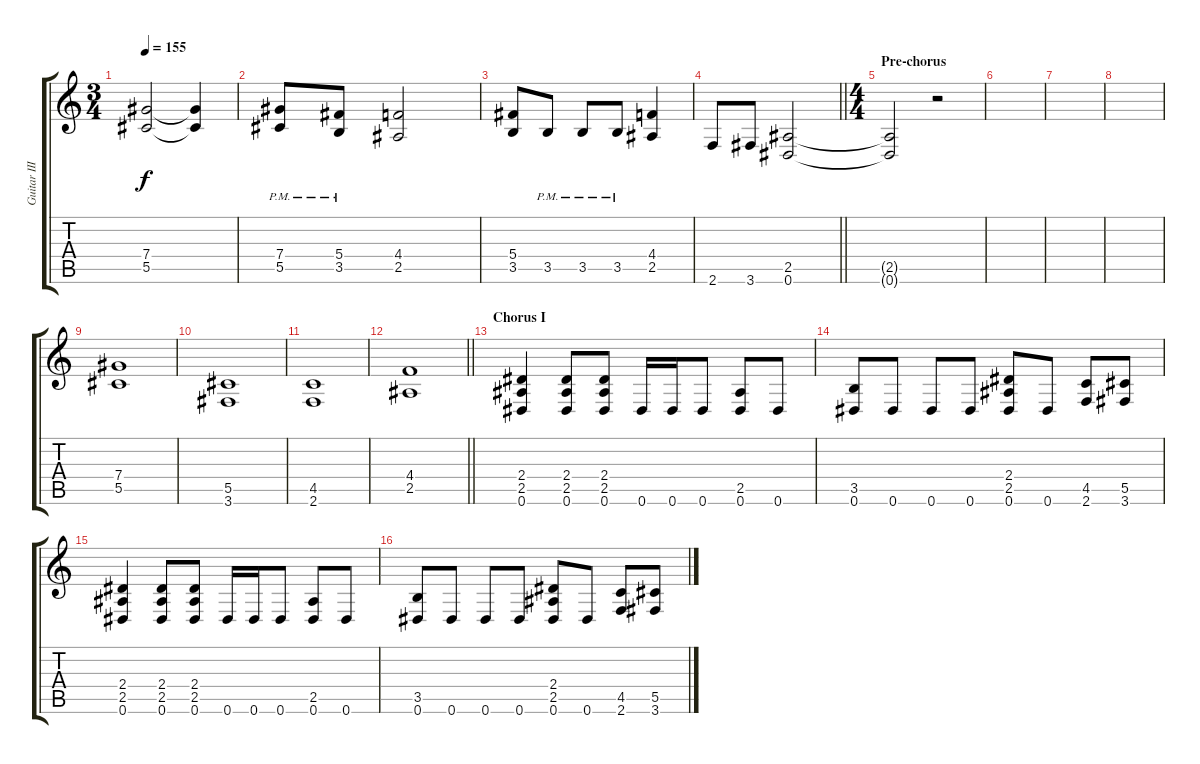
\track ("Guitar III" "Guitar III") {instrument distortionguitar}
\staff {score tabs}
\tuning (Eb4 Bb3 Gb3 Db3 Ab2 Eb2) {hide}
\ts (3 4)
\tempo 155
\clef g2
\ks c
(7.4 5.5).2{dy f} (7.4{t} 5.5{t}).4 |
(7.4{pm} 5.5{pm}).8 (5.4{pm} 3.5{pm}).8 (4.4 2.5).2 |
(5.4 3.5).8 3.5{pm}.8 3.5{pm}.8 3.5{pm}.8 (4.4 2.5).4 |
\barLineRight lightlight
2.6.8 3.6.8 (2.5 0.6).2 |
\ts (4 4)
\section ("" "Pre-chorus")
(2.5{t} 0.6{t}).2 r.2 |
|
|
|
(7.4 5.5).1 |
(5.5 3.6).1 |
(4.5 2.6).1 |
\barLineRight lightlight
(4.4 2.5).1 |
\section ("" "Chorus I")
(2.4 2.5 0.6).4 (2.4 2.5 0.6).8 (2.4 2.5 0.6).8 0.6.16 0.6.16 0.6.8 (2.5 0.6).8 0.6.8 |
(3.5 0.6).8 0.6.8 0.6.8 0.6.8 (2.4 2.5 0.6).8 0.6.8 (4.5 2.6).8 (5.5 3.6).8 |
(2.4 2.5 0.6).4 (2.4 2.5 0.6).8 (2.4 2.5 0.6).8 0.6.16 0.6.16 0.6.8 (2.5 0.6).8 0.6.8 |
(3.5 0.6).8 0.6.8 0.6.8 0.6.8 (2.4 2.5 0.6).8 0.6.8 (4.5 2.6).8 (5.5 3.6).8
